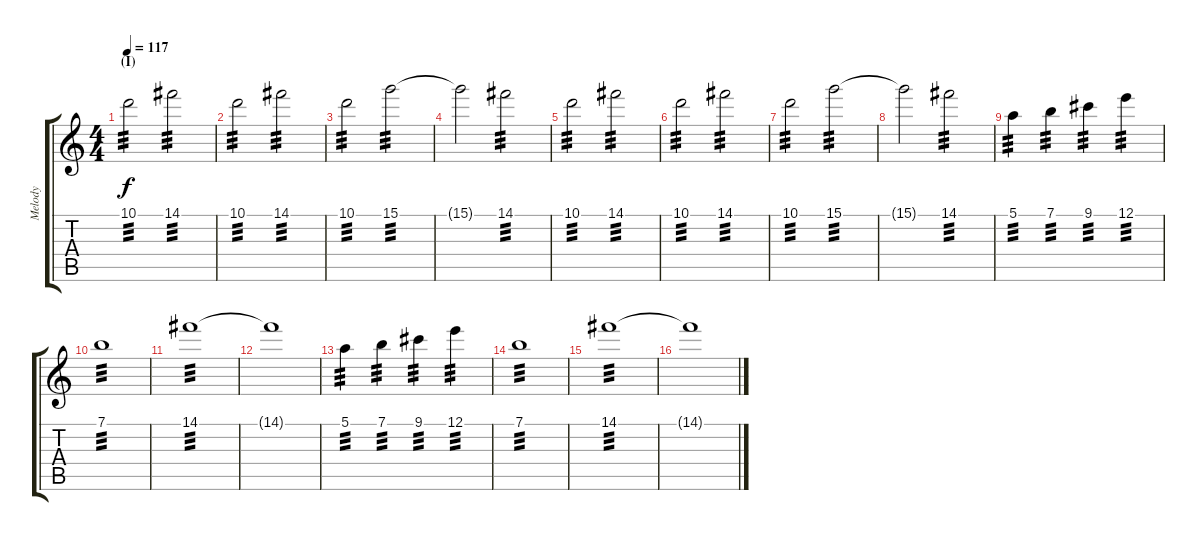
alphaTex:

\track ("Melody" "Melody") {instrument electricguitarjazz}
\staff {score tabs}
\tuning (E4 B3 G3 D3 A2 E2) {hide}
\ts (4 4)
\section ("" "(I)")
\tempo 117
\clef g2
\ks c
10.1.2{tp 3 dy f} 14.1.2{tp 3} |
10.1.2{tp 3} 14.1.2{tp 3} |
10.1.2{tp 3} 15.1.2{tp 3} |
15.1{t}.2 14.1.2{tp 3} |
10.1.2{tp 3} 14.1.2{tp 3} |
10.1.2{tp 3} 14.1.2{tp 3} |
10.1.2{tp 3} 15.1.2{tp 3} |
15.1{t}.2 14.1.2{tp 3} |
5.1.4{tp 3} 7.1.4{tp 3} 9.1.4{tp 3} 12.1.4{tp 3} |
7.1.1{tp 3} |
14.1.1{tp 3} |
14.1{t}.1 |
5.1.4{tp 3} 7.1.4{tp 3} 9.1.4{tp 3} 12.1.4{tp 3} |
7.1.1{tp 3} |
14.1.1{tp 3} |
14.1{t}.1
